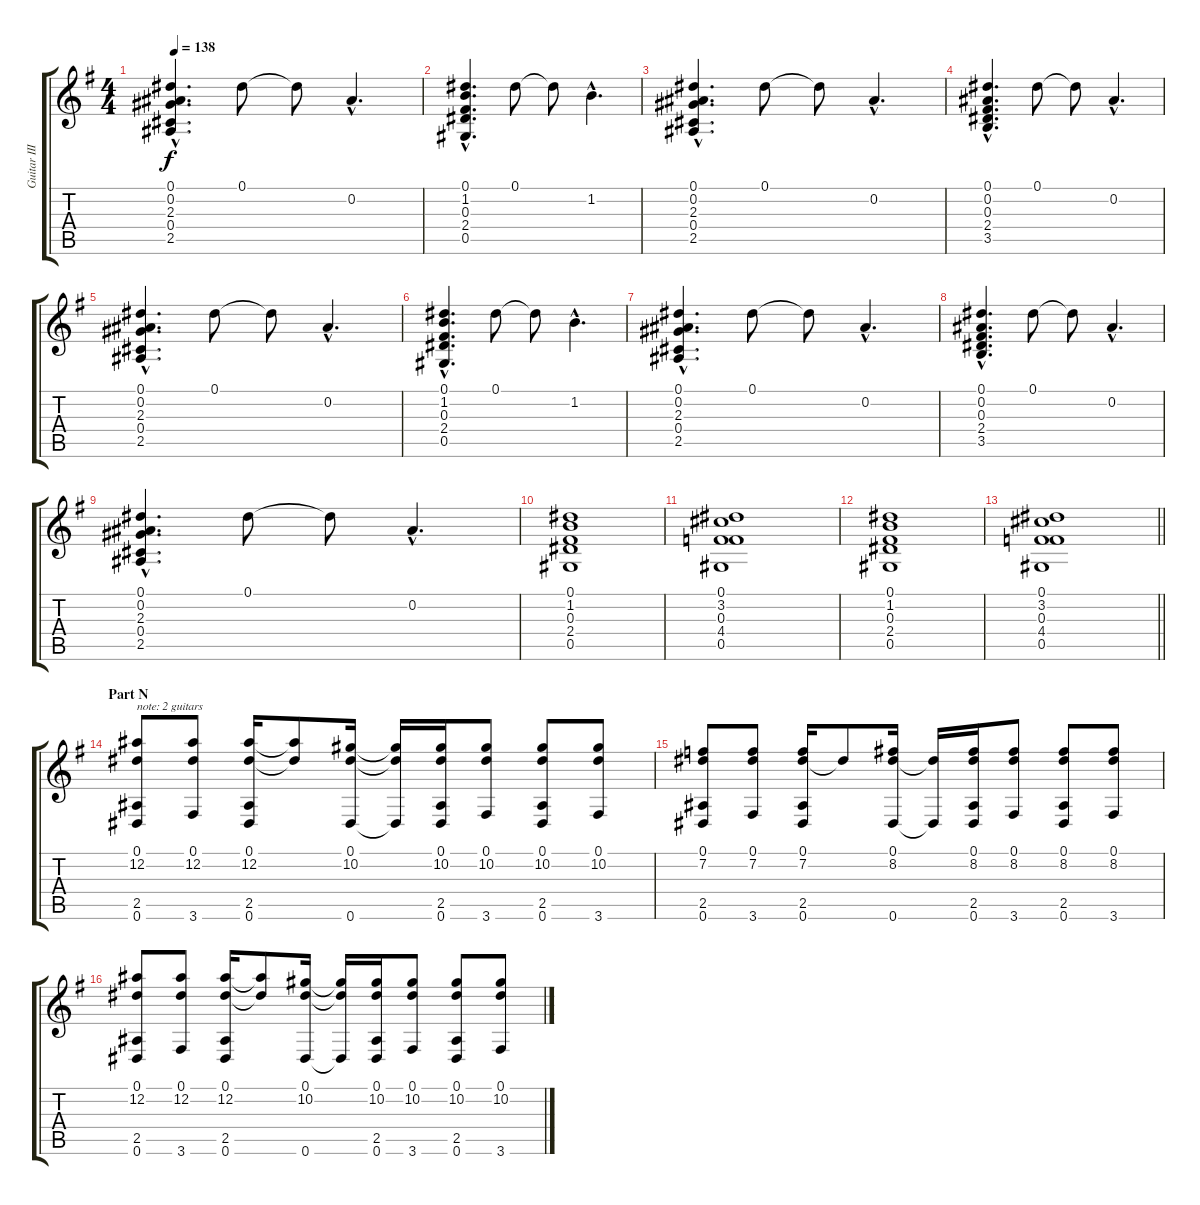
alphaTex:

\track ("Guitar III (Inoran)" "Guitar III") {instrument distortionguitar}
\staff {score tabs}
\tuning (Eb4 Bb3 Gb3 Db3 Ab2 Eb2) {hide}
\ts (4 4)
\tempo 138
\clef g2
\ks g
(0.1{hac} 0.2{hac} 2.3{hac} 0.4{hac} 2.5{hac}).4{d dy f} 0.1.8 0.1{t}.8 0.2{hac}.4{d} |
(0.1{hac} 1.2{hac} 0.3{hac} 2.4{hac} 0.5{hac}).4{d} 0.1.8 0.1{t}.8 1.2{hac}.4{d} |
(0.1{hac} 0.2{hac} 2.3{hac} 0.4{hac} 2.5{hac}).4{d} 0.1.8 0.1{t}.8 0.2{hac}.4{d} |
(0.1{hac} 0.2{hac} 0.3{hac} 2.4{hac} 3.5{hac}).4{d} 0.1.8 0.1{t}.8 0.2{hac}.4{d} |
(0.1{hac} 0.2{hac} 2.3{hac} 0.4{hac} 2.5{hac}).4{d} 0.1.8 0.1{t}.8 0.2{hac}.4{d} |
(0.1{hac} 1.2{hac} 0.3{hac} 2.4{hac} 0.5{hac}).4{d} 0.1.8 0.1{t}.8 1.2{hac}.4{d} |
(0.1{hac} 0.2{hac} 2.3{hac} 0.4{hac} 2.5{hac}).4{d} 0.1.8 0.1{t}.8 0.2{hac}.4{d} |
(0.1{hac} 0.2{hac} 0.3{hac} 2.4{hac} 3.5{hac}).4{d} 0.1.8 0.1{t}.8 0.2{hac}.4{d} |
(0.1{hac} 0.2{hac} 2.3{hac} 0.4{hac} 2.5{hac}).4{d} 0.1.8 0.1{t}.8 0.2{hac}.4{d} |
(0.1 1.2 0.3 2.4 0.5).1 |
(0.1 3.2 0.3 4.4 0.5).1 |
(0.1 1.2 0.3 2.4 0.5).1 |
\barLineRight lightlight
(0.1 3.2 0.3 4.4 0.5).1 |
\section ("" "Part N")
(0.1 12.2 2.5 0.6).8{txt "note: 2 guitars"} (0.1 12.2 3.6).8 (0.1 12.2 2.5 0.6).16 (0.1{t} 12.2{t}).8 (0.1 10.2 0.6).16 (0.1{t} 10.2{t} 0.6{t}).16 (0.1 10.2 2.5 0.6).16 (0.1 10.2 3.6).8 (0.1 10.2 2.5 0.6).8 (0.1 10.2 3.6).8 |
(0.1 7.2 2.5 0.6).8 (0.1 7.2 3.6).8 (0.1 7.2 2.5 0.6).16 0.1{t}.8 (0.1 8.2 0.6).16 (0.1{t} 0.6{t}).16 (0.1 8.2 2.5 0.6).16 (0.1 8.2 3.6).8 (0.1 8.2 2.5 0.6).8 (0.1 8.2 3.6).8 |
(0.1 12.2 2.5 0.6).8 (0.1 12.2 3.6).8 (0.1 12.2 2.5 0.6).16 (0.1{t} 12.2{t}).8 (0.1 10.2 0.6).16 (0.1{t} 10.2{t} 0.6{t}).16 (0.1 10.2 2.5 0.6).16 (0.1 10.2 3.6).8 (0.1 10.2 2.5 0.6).8 (0.1 10.2 3.6).8
